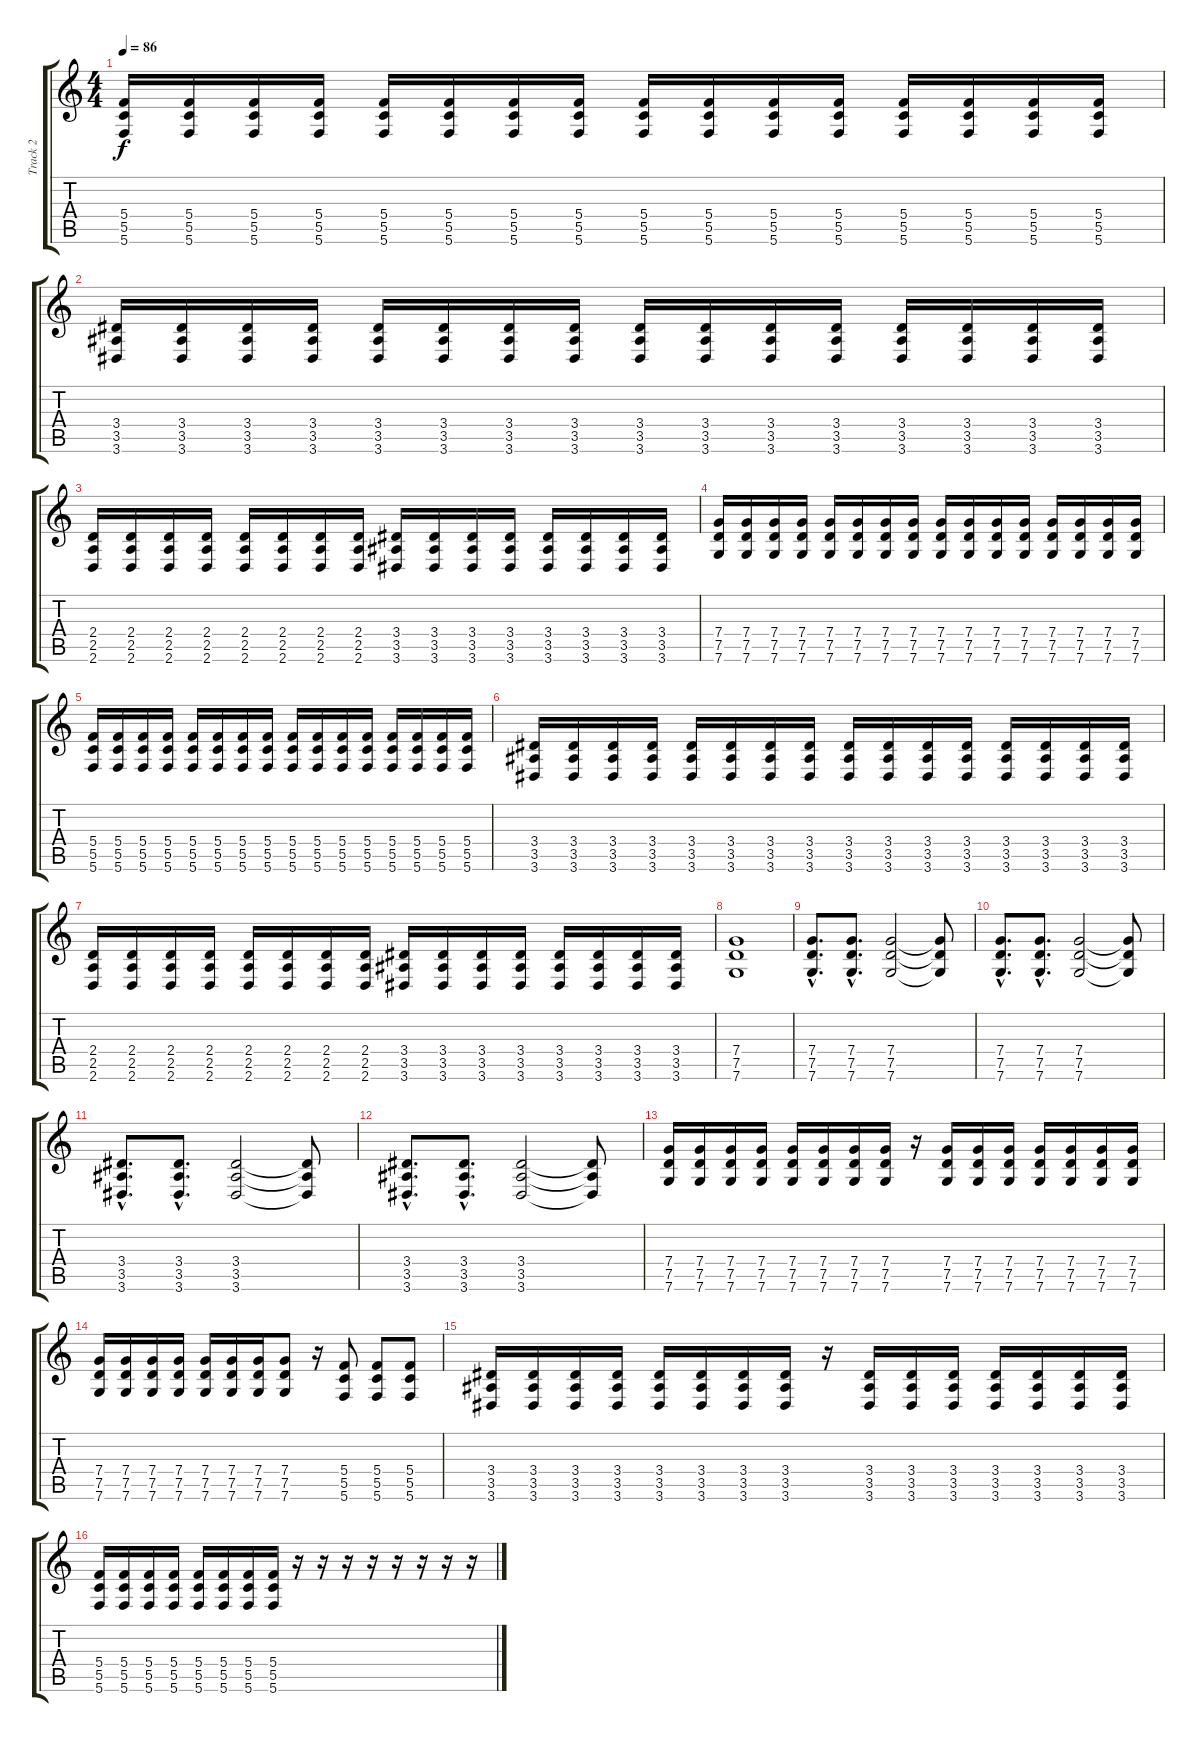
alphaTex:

\track ("Track 2" "Track 2") {instrument distortionguitar}
\staff {score tabs}
\tuning (D4 A3 F3 C3 G2 C2) {hide}
\ts (4 4)
\tempo 86
\clef g2
\ks c
(5.4 5.5 5.6).16{dy f} (5.4 5.5 5.6).16 (5.4 5.5 5.6).16 (5.4 5.5 5.6).16 (5.4 5.5 5.6).16 (5.4 5.5 5.6).16 (5.4 5.5 5.6).16 (5.4 5.5 5.6).16 (5.4 5.5 5.6).16 (5.4 5.5 5.6).16 (5.4 5.5 5.6).16 (5.4 5.5 5.6).16 (5.4 5.5 5.6).16 (5.4 5.5 5.6).16 (5.4 5.5 5.6).16 (5.4 5.5 5.6).16 |
(3.4 3.5 3.6).16 (3.4 3.5 3.6).16 (3.4 3.5 3.6).16 (3.4 3.5 3.6).16 (3.4 3.5 3.6).16 (3.4 3.5 3.6).16 (3.4 3.5 3.6).16 (3.4 3.5 3.6).16 (3.4 3.5 3.6).16 (3.4 3.5 3.6).16 (3.4 3.5 3.6).16 (3.4 3.5 3.6).16 (3.4 3.5 3.6).16 (3.4 3.5 3.6).16 (3.4 3.5 3.6).16 (3.4 3.5 3.6).16 |
(2.4 2.5 2.6).16 (2.4 2.5 2.6).16 (2.4 2.5 2.6).16 (2.4 2.5 2.6).16 (2.4 2.5 2.6).16 (2.4 2.5 2.6).16 (2.4 2.5 2.6).16 (2.4 2.5 2.6).16 (3.4 3.5 3.6).16 (3.4 3.5 3.6).16 (3.4 3.5 3.6).16 (3.4 3.5 3.6).16 (3.4 3.5 3.6).16 (3.4 3.5 3.6).16 (3.4 3.5 3.6).16 (3.4 3.5 3.6).16 |
(7.4 7.5 7.6).16 (7.4 7.5 7.6).16 (7.4 7.5 7.6).16 (7.4 7.5 7.6).16 (7.4 7.5 7.6).16 (7.4 7.5 7.6).16 (7.4 7.5 7.6).16 (7.4 7.5 7.6).16 (7.4 7.5 7.6).16 (7.4 7.5 7.6).16 (7.4 7.5 7.6).16 (7.4 7.5 7.6).16 (7.4 7.5 7.6).16 (7.4 7.5 7.6).16 (7.4 7.5 7.6).16 (7.4 7.5 7.6).16 |
(5.4 5.5 5.6).16 (5.4 5.5 5.6).16 (5.4 5.5 5.6).16 (5.4 5.5 5.6).16 (5.4 5.5 5.6).16 (5.4 5.5 5.6).16 (5.4 5.5 5.6).16 (5.4 5.5 5.6).16 (5.4 5.5 5.6).16 (5.4 5.5 5.6).16 (5.4 5.5 5.6).16 (5.4 5.5 5.6).16 (5.4 5.5 5.6).16 (5.4 5.5 5.6).16 (5.4 5.5 5.6).16 (5.4 5.5 5.6).16 |
(3.4 3.5 3.6).16 (3.4 3.5 3.6).16 (3.4 3.5 3.6).16 (3.4 3.5 3.6).16 (3.4 3.5 3.6).16 (3.4 3.5 3.6).16 (3.4 3.5 3.6).16 (3.4 3.5 3.6).16 (3.4 3.5 3.6).16 (3.4 3.5 3.6).16 (3.4 3.5 3.6).16 (3.4 3.5 3.6).16 (3.4 3.5 3.6).16 (3.4 3.5 3.6).16 (3.4 3.5 3.6).16 (3.4 3.5 3.6).16 |
(2.4 2.5 2.6).16 (2.4 2.5 2.6).16 (2.4 2.5 2.6).16 (2.4 2.5 2.6).16 (2.4 2.5 2.6).16 (2.4 2.5 2.6).16 (2.4 2.5 2.6).16 (2.4 2.5 2.6).16 (3.4 3.5 3.6).16 (3.4 3.5 3.6).16 (3.4 3.5 3.6).16 (3.4 3.5 3.6).16 (3.4 3.5 3.6).16 (3.4 3.5 3.6).16 (3.4 3.5 3.6).16 (3.4 3.5 3.6).16 |
(7.4 7.5 7.6).1 |
(7.4{hac} 7.5{hac} 7.6{hac}).8{d} (7.4{hac} 7.5{hac} 7.6{hac}).8{d} (7.4 7.5 7.6).2 (7.4{t} 7.5{t} 7.6{t}).8 |
(7.4{hac} 7.5{hac} 7.6{hac}).8{d} (7.4{hac} 7.5{hac} 7.6{hac}).8{d} (7.4 7.5 7.6).2 (7.4{t} 7.5{t} 7.6{t}).8 |
(3.4{hac} 3.5{hac} 3.6{hac}).8{d} (3.4{hac} 3.5{hac} 3.6{hac}).8{d} (3.4 3.5 3.6).2 (3.4{t} 3.5{t} 3.6{t}).8 |
(3.4{hac} 3.5{hac} 3.6{hac}).8{d} (3.4{hac} 3.5{hac} 3.6{hac}).8{d} (3.4 3.5 3.6).2 (3.4{t} 3.5{t} 3.6{t}).8 |
(7.4 7.5 7.6).16 (7.4 7.5 7.6).16 (7.4 7.5 7.6).16 (7.4 7.5 7.6).16 (7.4 7.5 7.6).16 (7.4 7.5 7.6).16 (7.4 7.5 7.6).16 (7.4 7.5 7.6).16 r.16 (7.4 7.5 7.6).16 (7.4 7.5 7.6).16 (7.4 7.5 7.6).16 (7.4 7.5 7.6).16 (7.4 7.5 7.6).16 (7.4 7.5 7.6).16 (7.4 7.5 7.6).16 |
(7.4 7.5 7.6).16 (7.4 7.5 7.6).16 (7.4 7.5 7.6).16 (7.4 7.5 7.6).16 (7.4 7.5 7.6).16 (7.4 7.5 7.6).16 (7.4 7.5 7.6).16 (7.4 7.5 7.6).8 r.16 (5.4 5.5 5.6).8 (5.4 5.5 5.6).8 (5.4 5.5 5.6).8 |
(3.4 3.5 3.6).16 (3.4 3.5 3.6).16 (3.4 3.5 3.6).16 (3.4 3.5 3.6).16 (3.4 3.5 3.6).16 (3.4 3.5 3.6).16 (3.4 3.5 3.6).16 (3.4 3.5 3.6).16 r.16 (3.4 3.5 3.6).16 (3.4 3.5 3.6).16 (3.4 3.5 3.6).16 (3.4 3.5 3.6).16 (3.4 3.5 3.6).16 (3.4 3.5 3.6).16 (3.4 3.5 3.6).16 |
(5.4 5.5 5.6).16 (5.4 5.5 5.6).16 (5.4 5.5 5.6).16 (5.4 5.5 5.6).16 (5.4 5.5 5.6).16 (5.4 5.5 5.6).16 (5.4 5.5 5.6).16 (5.4 5.5 5.6).16 r.16 r.16 r.16 r.16 r.16 r.16 r.16 r.16
